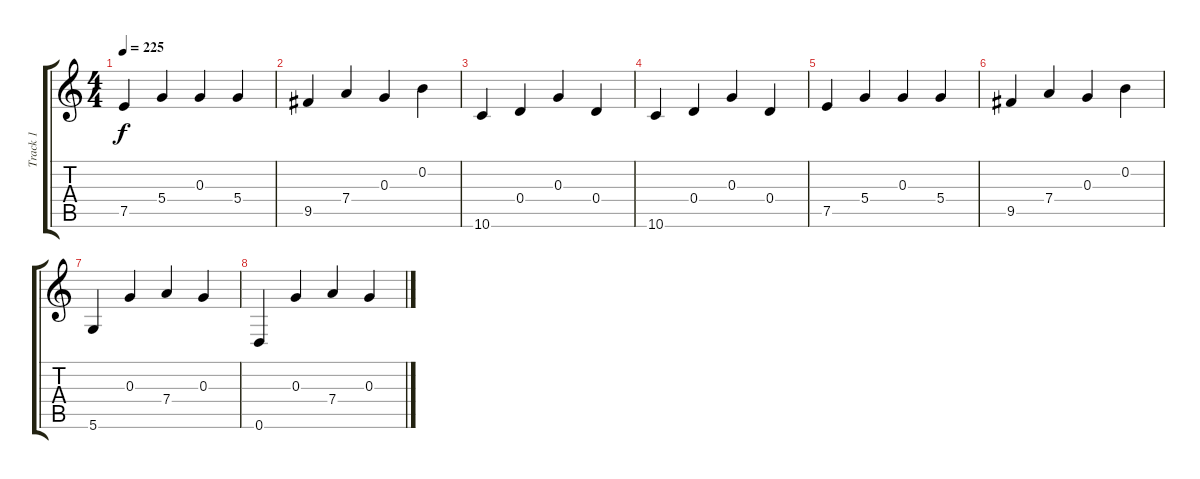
\track ("Track 1" "Track 1") {instrument acousticguitarnylon}
\staff {score tabs}
\tuning (E4 B3 G3 D3 A2 D2) {hide}
\ts (4 4)
\tempo 225
\clef g2
\ks c
7.5.4{dy f} 5.4.4 0.3.4 5.4.4 |
9.5.4 7.4.4 0.3.4 0.2.4 |
10.6.4 0.4.4 0.3.4 0.4.4 |
10.6.4 0.4.4 0.3.4 0.4.4 |
7.5.4 5.4.4 0.3.4 5.4.4 |
9.5.4 7.4.4 0.3.4 0.2.4 |
5.6.4 0.3.4 7.4.4 0.3.4 |
0.6.4 0.3.4 7.4.4 0.3.4
